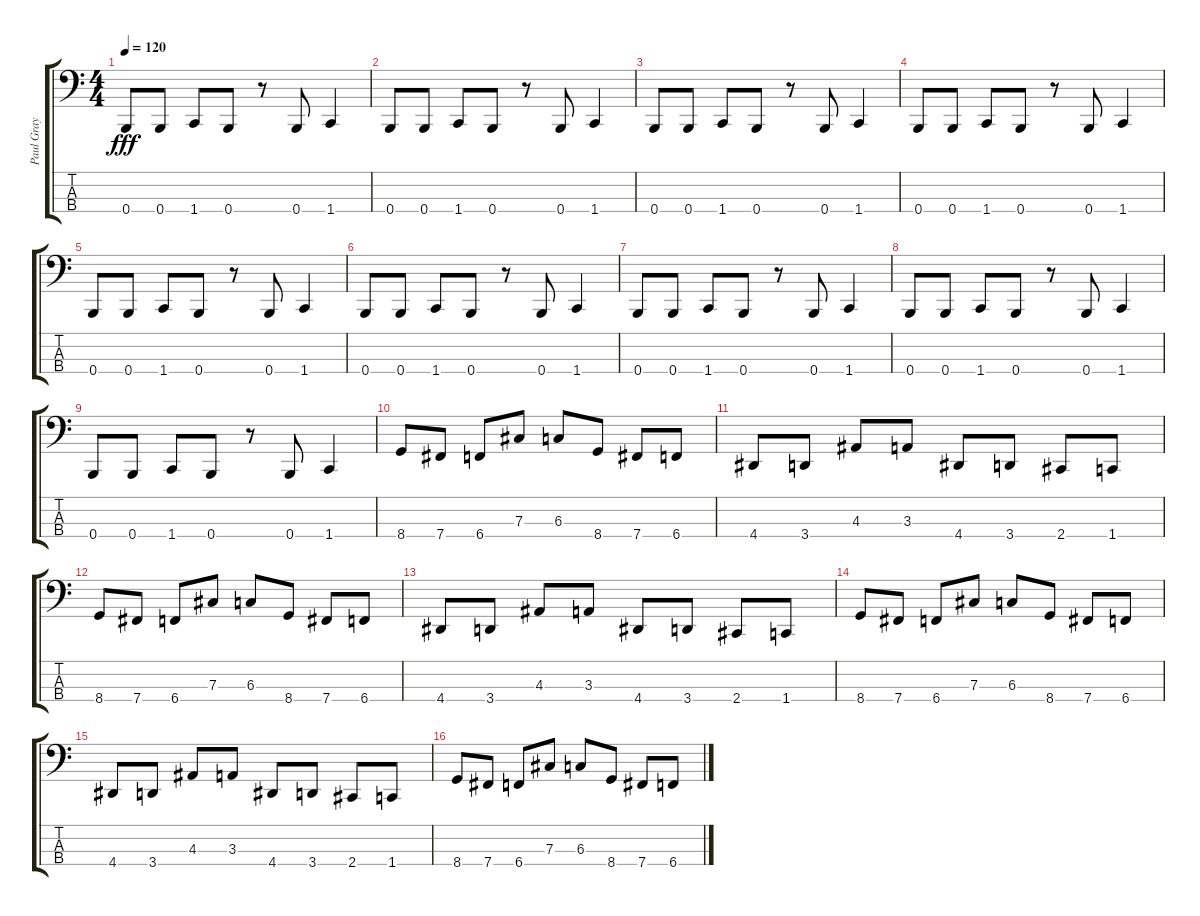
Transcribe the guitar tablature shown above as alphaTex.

\track ("Paul Gray" "Paul Gray") {instrument electricbasspick}
\staff {score tabs}
\tuning (E2 B1 Gb1 B0) {hide}
\ts (4 4)
\tempo 120
\clef f4
\ks c
0.4.8{dy fff} 0.4.8 1.4.8 0.4.8 r.8 0.4.8 1.4.4 |
0.4.8 0.4.8 1.4.8 0.4.8 r.8 0.4.8 1.4.4 |
0.4.8 0.4.8 1.4.8 0.4.8 r.8 0.4.8 1.4.4 |
0.4.8 0.4.8 1.4.8 0.4.8 r.8 0.4.8 1.4.4 |
0.4.8 0.4.8 1.4.8 0.4.8 r.8 0.4.8 1.4.4 |
0.4.8 0.4.8 1.4.8 0.4.8 r.8 0.4.8 1.4.4 |
0.4.8 0.4.8 1.4.8 0.4.8 r.8 0.4.8 1.4.4 |
0.4.8 0.4.8 1.4.8 0.4.8 r.8 0.4.8 1.4.4 |
0.4.8 0.4.8 1.4.8 0.4.8 r.8 0.4.8 1.4.4 |
8.4.8 7.4.8 6.4.8 7.3.8 6.3.8 8.4.8 7.4.8 6.4.8 |
4.4.8 3.4.8 4.3.8 3.3.8 4.4.8 3.4.8 2.4.8 1.4.8 |
8.4.8 7.4.8 6.4.8 7.3.8 6.3.8 8.4.8 7.4.8 6.4.8 |
4.4.8 3.4.8 4.3.8 3.3.8 4.4.8 3.4.8 2.4.8 1.4.8 |
8.4.8 7.4.8 6.4.8 7.3.8 6.3.8 8.4.8 7.4.8 6.4.8 |
4.4.8 3.4.8 4.3.8 3.3.8 4.4.8 3.4.8 2.4.8 1.4.8 |
8.4.8 7.4.8 6.4.8 7.3.8 6.3.8 8.4.8 7.4.8 6.4.8
